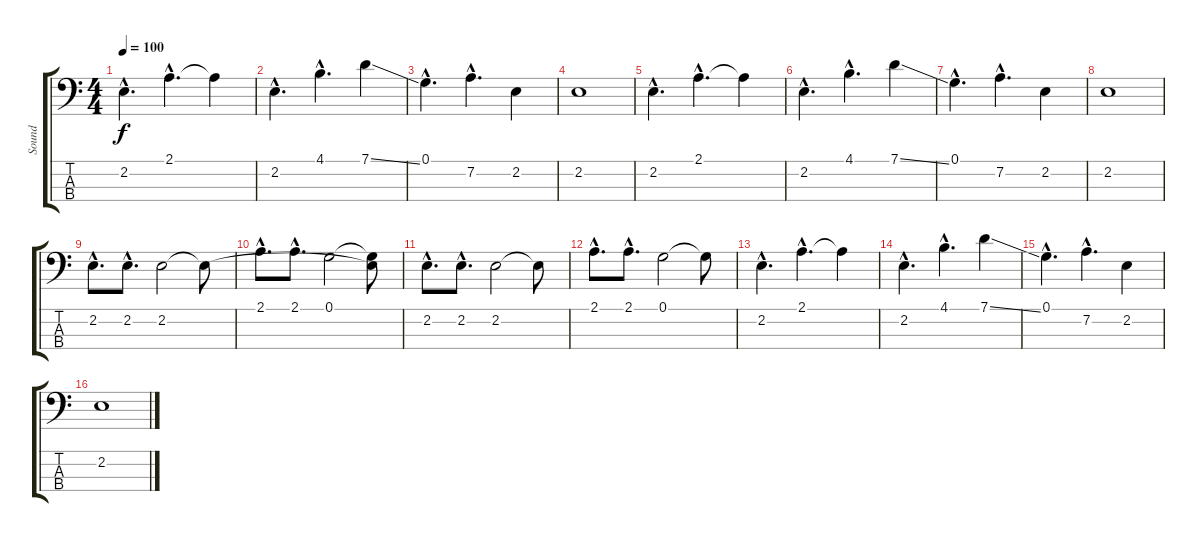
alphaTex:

\track ("Sound" "Sound") {instrument slapbass2}
\staff {score tabs}
\tuning (G2 D2 E1 B0) {hide}
\ts (4 4)
\tempo 100
\clef f4
\ks c
2.2{hac}.4{d dy f} 2.1{hac}.4{d} 2.1{t}.4 |
2.2{hac}.4{d} 4.1{hac}.4{d} 7.1{ss}.4 |
0.1{hac}.4{d} 7.2{hac}.4{d} 2.2.4 |
2.2.1 |
2.2{hac}.4{d} 2.1{hac}.4{d} 2.1{t}.4 |
2.2{hac}.4{d} 4.1{hac}.4{d} 7.1{ss}.4 |
0.1{hac}.4{d} 7.2{hac}.4{d} 2.2.4 |
2.2.1 |
2.2{hac}.8{d} 2.2{hac}.8{d} 2.2.2 2.2{t}.8 |
2.1{hac}.8{d} 2.1{hac}.8{d} 0.1.2 (0.1{t} 2.2{t}).8 |
2.2{hac}.8{d} 2.2{hac}.8{d} 2.2.2 2.2{t}.8 |
2.1{hac}.8{d} 2.1{hac}.8{d} 0.1.2 0.1{t}.8 |
2.2{hac}.4{d} 2.1{hac}.4{d} 2.1{t}.4 |
2.2{hac}.4{d} 4.1{hac}.4{d} 7.1{ss}.4 |
0.1{hac}.4{d} 7.2{hac}.4{d} 2.2.4 |
2.2.1
